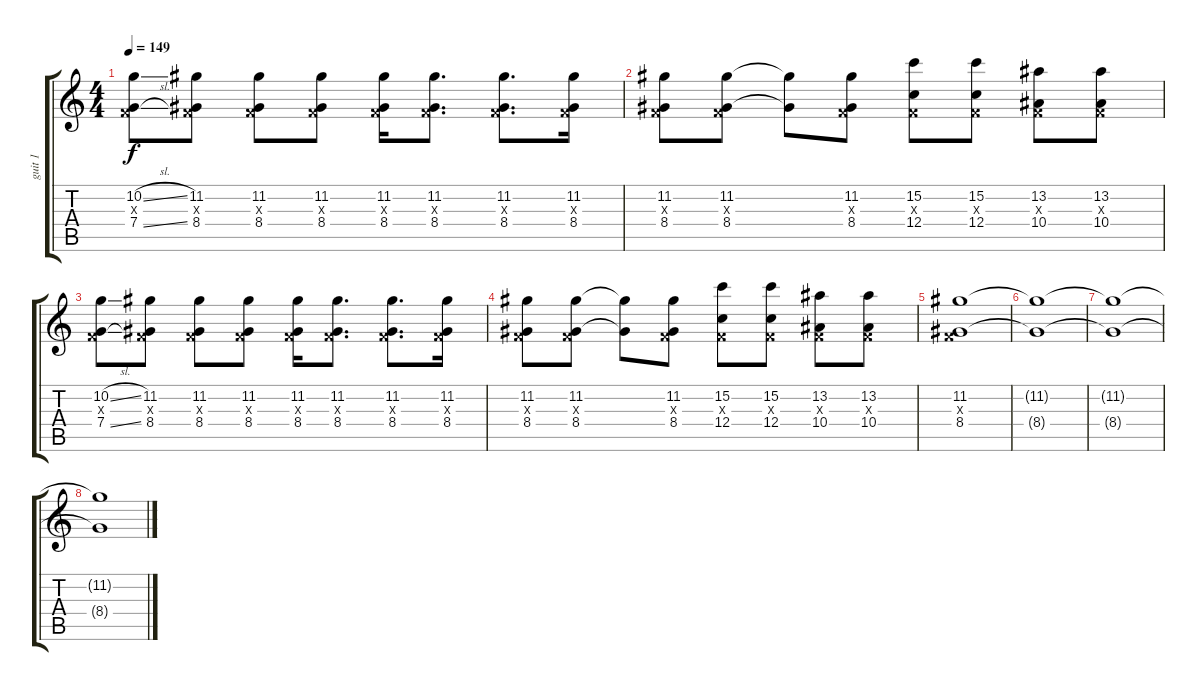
\track ("guit 1" "guit 1") {instrument distortionguitar}
\staff {score tabs}
\tuning (D4 A3 F3 C3 G2 C2) {hide}
\ts (4 4)
\tempo 149
\clef g2
\ks c
(10.2{sl} 0.3{x} 7.4{sl}).8{dy f} (11.2 0.3{x} 8.4).8 (11.2 0.3{x} 8.4).8 (11.2 0.3{x} 8.4).8 (11.2 0.3{x} 8.4).16 (11.2 0.3{x} 8.4).8{d} (11.2 0.3{x} 8.4).8{d} (11.2 0.3{x} 8.4).16 |
(11.2 0.3{x} 8.4).8 (11.2 0.3{x} 8.4).8 (11.2{t} 8.4{t}).8 (11.2 0.3{x} 8.4).8 (15.2 0.3{x} 12.4).8 (15.2 0.3{x} 12.4).8 (13.2 0.3{x} 10.4).8 (13.2 0.3{x} 10.4).8 |
(10.2{sl} 0.3{x} 7.4{sl}).8 (11.2 0.3{x} 8.4).8 (11.2 0.3{x} 8.4).8 (11.2 0.3{x} 8.4).8 (11.2 0.3{x} 8.4).16 (11.2 0.3{x} 8.4).8{d} (11.2 0.3{x} 8.4).8{d} (11.2 0.3{x} 8.4).16 |
(11.2 0.3{x} 8.4).8 (11.2 0.3{x} 8.4).8 (11.2{t} 8.4{t}).8 (11.2 0.3{x} 8.4).8 (15.2 0.3{x} 12.4).8 (15.2 0.3{x} 12.4).8 (13.2 0.3{x} 10.4).8 (13.2 0.3{x} 10.4).8 |
(11.2 0.3{x} 8.4).1 |
(11.2{t} 8.4{t}).1 |
(11.2{t} 8.4{t}).1 |
(11.2{t} 8.4{t}).1
